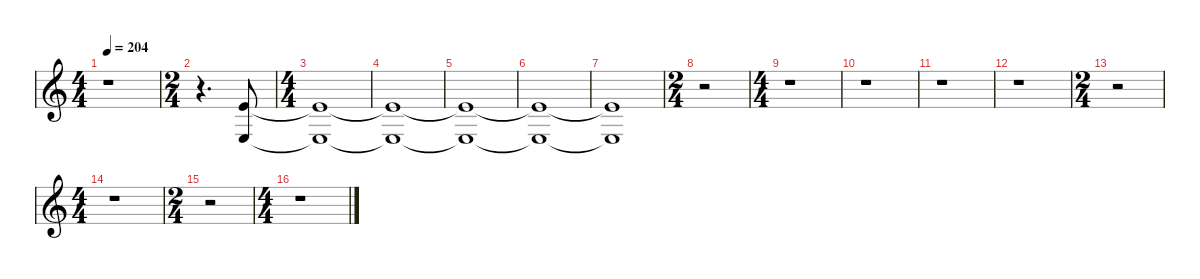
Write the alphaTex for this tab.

\defaultSystemsLayout 4
\hideDynamics
\bracketExtendMode nobrackets
\singleTrackTrackNamePolicy hidden
\multiTrackTrackNamePolicy hidden
\firstSystemTrackNameMode fullname
\firstSystemTrackNameOrientation horizontal
\otherSystemsTrackNameOrientation horizontal
\track ("Rhodes piano" "el.pno.") {instrument electricpiano1}
\staff {score}
\tuning (E4 B3 G3 D3 A2 E2 B1)
\ts (4 4)
\beaming (8 2 2 2 2)
\tempo 204
\clef g2
\ks c
r.1{dy f instrument tubularbells beam Down} |
\ts (2 4)
\beaming (8 2 2)
r.4{d beam Down} (5.2 2.4).8{beam Up} |
\ts (4 4)
\beaming (8 2 2 2 2)
(5.2{t} 2.4{t}).1{beam Up} |
(5.2{t} 2.4{t}).1{beam Up} |
(5.2{t} 2.4{t}).1{beam Up} |
(5.2{t} 2.4{t}).1{beam Up} |
\beaming (8 3 2 2 1)
(5.2{t} 2.4{t}).1{beam Up} |
\ts (2 4)
\beaming (8 4)
r.2{instrument electricpiano1 beam Down} |
\ts (4 4)
\beaming (8 3 2 2 1)
r.1{beam Down} |
\beaming (8 2 2 2 2)
r.1{beam Down} |
r.1{beam Down} |
r.1{beam Down} |
\ts (2 4)
\beaming (8 2 2)
r.2{beam Down} |
\ts (4 4)
\beaming (8 3 2 2 1)
r.1{beam Down} |
\ts (2 4)
\beaming (8 4)
r.2{beam Down} |
\ts (4 4)
\beaming (8 2 2 2 2)
r.1{beam Down}
